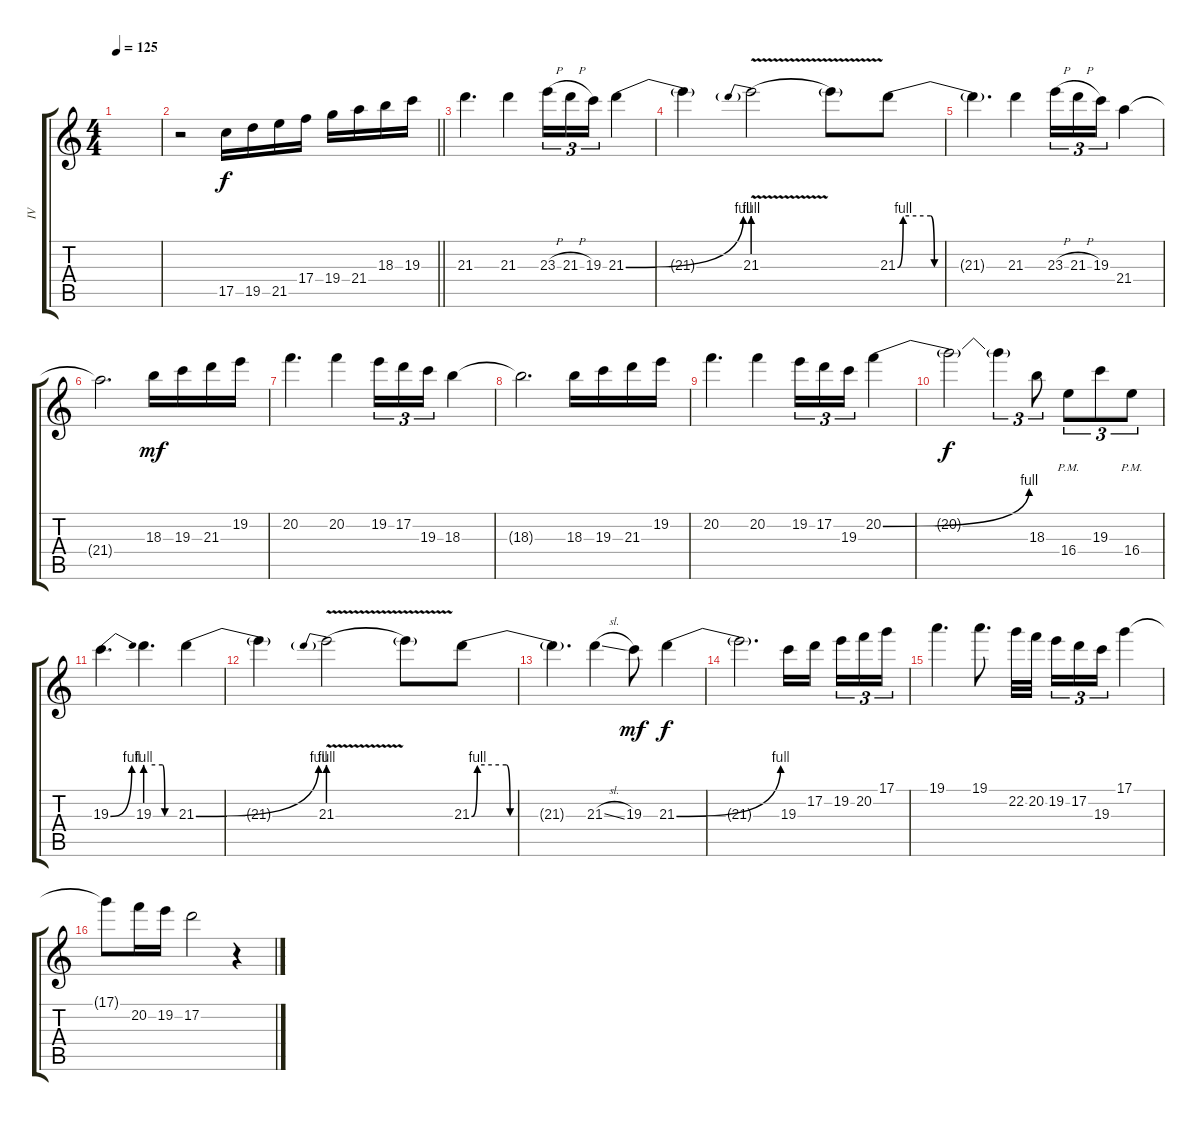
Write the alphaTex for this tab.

\track ("IV" "IV") {instrument acousticguitarsteel}
\staff {score tabs}
\tuning (D4 A3 F3 C3 G2 D2) {hide}
\ts (4 4)
\tempo 125
\clef g2
\ks c
|
\barLineRight lightlight
r.2{volume 16 balance 3 instrument distortionguitar} 17.5.16{dy f} 19.5.16 21.5.16 17.4.16 19.4.16 21.4.16 18.3.16 19.3.16 |
\section ("" "")
21.3.4{d} 21.3.4 23.3{h}.16{tu (3 2)} 21.3{h}.16{tu (3 2)} 19.3.16{tu (3 2)} 21.3{be (bend 0 0 60 4)}.4 |
21.3{t}.4 21.3{be (prebend 0 4 60 4) v}.2 21.3{t}.8 21.3{be (custom 0 0 3 4 18 4 20 0 60 0)}.8 |
21.3{t}.4{d} 21.3.4 23.3{h}.16{tu (3 2)} 21.3{h}.16{tu (3 2)} 19.3.16{tu (3 2)} 21.4.4 |
21.4{t}.2{d} 18.3.16{dy mf} 19.3.16 21.3.16 19.2.16 |
20.2.4{d} 20.2.4 19.2.16{tu (3 2)} 17.2.16{tu (3 2)} 19.3.16{tu (3 2)} 18.3.4 |
18.3{t}.2{d} 18.3.16 19.3.16 21.3.16 19.2.16 |
20.2.4{d} 20.2.4 19.2.16{tu (3 2)} 17.2.16{tu (3 2)} 19.3.16{tu (3 2)} 20.2{be (bend 0 0 60 4)}.4 |
20.2{t}.2{dy f} 20.2{t}.4{tu (3 2)} 18.3.8{tu (3 2)} 16.4{pm}.8{tu (3 2)} 19.3.8{tu (3 2)} 16.4{pm}.8{tu (3 2)} |
19.3{be (bend 0 0 60 4)}.4{d} 19.3{be (custom 0 4 35 4 40 0 60 0)}.4{d} 21.3{be (bend 0 0 60 4)}.4 |
21.3{t}.4 21.3{be (prebend 0 4 60 4) v}.2 21.3{t}.8 21.3{be (custom 0 0 3 4 18 4 20 0 60 0)}.8 |
21.3{t}.4{d} 21.3{sl}.4 19.3.8{dy mf} 21.3{be (bend 0 0 60 4)}.4{dy f} |
21.3{t}.2{d} 19.3.16 17.2.16{beam splitsecondary} 19.2.16{tu (3 2)} 20.2.16{tu (3 2)} 17.1.16{tu (3 2)} |
19.1.4{d} 19.1.8{d} 22.2.32 20.2.32{beam splitsecondary} 19.2.16{tu (3 2)} 17.2.16{tu (3 2)} 19.3.16{tu (3 2)} 17.1.4 |
17.1{t}.8 20.2.16 19.2.16 17.2.2 r.4
